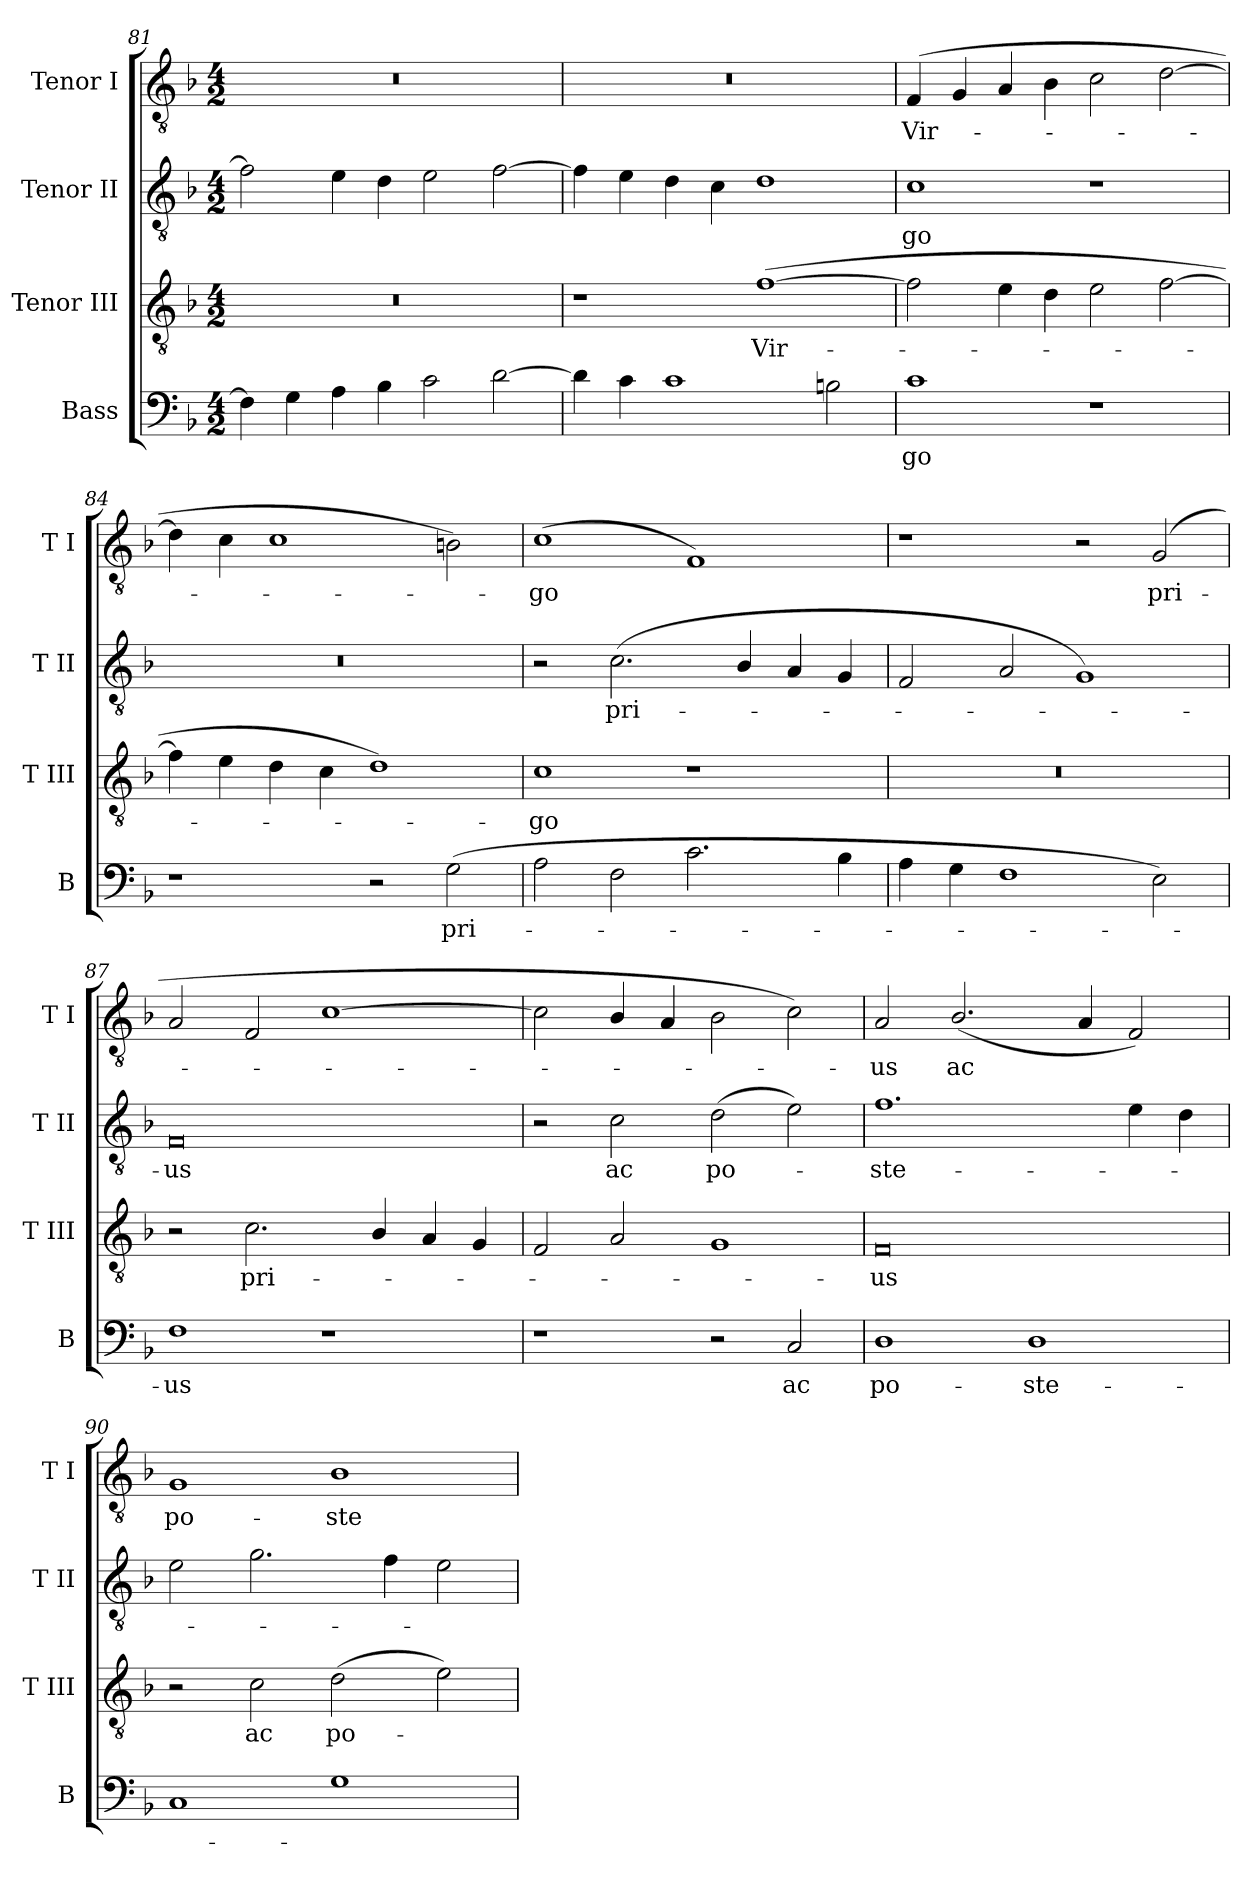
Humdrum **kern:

**kern	**text	**kern	**text	**kern	**text	**kern	**text
*part4	*part4	*part3	*part3	*part2	*part2	*part1	*part1
*staff4	*staff4	*staff3	*staff3	*staff2	*staff2	*staff1	*staff1
*I"Bass	*	*I"Tenor III	*	*I"Tenor II	*	*I"Tenor I	*
*I'B	*	*I'T III	*	*I'T II	*	*I'T I	*
*clefF4	*	*clefGv2	*	*clefGv2	*	*clefGv2	*
*k[b-]	*	*k[b-]	*	*k[b-]	*	*k[b-]	*
*F:	*	*F:	*	*F:	*	*F:	*
*M4/2	*	*M4/2	*	*M4/2	*	*M4/2	*
=81	=81	=81	=81	=81	=81	=81	=81
4F\]	.	0r	.	2f\]	.	0r	.
4G\	.	.	.	.	.	.	.
4A\	.	.	.	4e\	.	.	.
4B-\	.	.	.	4d\	.	.	.
2c\	.	.	.	2e\	.	.	.
[2d\	.	.	.	[2f\	.	.	.
=82	=82	=82	=82	=82	=82	=82	=82
4d\]	.	1r	.	4f\]	.	0r	.
4c\	.	.	.	4e\	.	.	.
1c	.	.	.	4d\	.	.	.
.	.	.	.	4c\	.	.	.
!	!	!	!LO:LY:b	!	!	!	!
.	.	(>[1f	Vir-	1d	.	.	.
2Bn\	.	.	.	.	.	.	.
=83	=83	=83	=83	=83	=83	=83	=83
!	!LO:LY:b	!	!	!	!LO:LY:b	!	!LO:LY:b
1c	go	2f\]	.	1c	go	(<4F/	Vir-
.	.	.	.	.	.	4G/	.
.	.	4e\	.	.	.	4A/	.
.	.	4d\	.	.	.	4B-\	.
1r	.	2e\	.	1r	.	2c\	.
.	.	[2f\	.	.	.	[2d\	.
=84	=84	=84	=84	=84	=84	=84	=84
1r	.	4f\]	.	0r	.	4d\]	.
.	.	4e\	.	.	.	4c\	.
.	.	4d\	.	.	.	1c	.
.	.	4c\	.	.	.	.	.
2r	.	1d)	.	.	.	.	.
!	!LO:LY:b	!	!	!	!	!	!
(>2G\	pri-	.	.	.	.	2Bn\)	.
=85	=85	=85	=85	=85	=85	=85	=85
!	!	!	!LO:LY:b	!	!	!	!LO:LY:b
2A\	.	1c	go	2r	.	(<1c	go
!	!	!	!	!	!LO:LY:b	!	!
2F\	.	.	.	(<2.c\	pri-	.	.
2.c\	.	1r	.	.	.	1F)	.
.	.	.	.	4B-/	.	.	.
.	.	.	.	4A/	.	.	.
4B-\	.	.	.	4G/	.	.	.
!!LO:LB:g=z
=86	=86	=86	=86	=86	=86	=86	=86
4A\	.	0r	.	2F/	.	1r	.
4G\	.	.	.	.	.	.	.
1F	.	.	.	2A/	.	.	.
.	.	.	.	1G)	.	2r	.
!	!	!	!	!	!	!	!LO:LY:b
2E\)	.	.	.	.	.	(>2G/	pri-
=87	=87	=87	=87	=87	=87	=87	=87
!	!LO:LY:b	!	!	!	!LO:LY:b	!	!
1F	us	2r	.	0F	us	2A/	.
!	!	!	!LO:LY:b	!	!	!	!
.	.	2.c\	pri-	.	.	2F/	.
1r	.	.	.	.	.	[1c	.
.	.	4B-/	.	.	.	.	.
.	.	4A/	.	.	.	.	.
.	.	4G/	.	.	.	.	.
=88	=88	=88	=88	=88	=88	=88	=88
1r	.	2F/	.	2r	.	2c\]	.
!	!	!	!	!	!LO:LY:b	!	!
.	.	2A/	.	2c\	ac	4B-/	.
.	.	.	.	.	.	4A/	.
!	!	!	!	!	!LO:LY:b	!	!
2r	.	1G	.	(>2d\	po-	2B-\	.
!	!LO:LY:b	!	!	!	!	!	!
2C/	ac	.	.	2e\)	.	2c\)	.
=89	=89	=89	=89	=89	=89	=89	=89
!	!LO:LY:b	!	!LO:LY:b	!	!LO:LY:b	!	!LO:LY:b
1D	po-	0F	us	1.f	ste-	2A/	us
!	!	!	!	!	!	!	!LO:LY:b
.	.	.	.	.	.	(<2.B-/	ac
!	!LO:LY:b	!	!	!	!	!	!
1D	-ste-	.	.	.	.	.	.
.	.	.	.	.	.	4A/	.
.	.	.	.	4e\	.	2F/)	.
.	.	.	.	4d\	.	.	.
=90	=90	=90	=90	=90	=90	=90	=90
!	!	!	!	!	!	!	!LO:LY:b
1C	.	2r	.	2e\	.	1G	po-
!	!	!	!LO:LY:b	!	!	!	!
.	.	2c\	ac	2.g\	.	.	.
!	!	!	!LO:LY:b	!	!	!	!LO:LY:b
1G	.	(>2d\	po-	.	.	1B-	-ste-
.	.	.	.	4f\	.	.	.
.	.	2e\)	.	2e\	.	.	.
=	=	=	=	=	=	=	=
*-	*-	*-	*-	*-	*-	*-	*-
